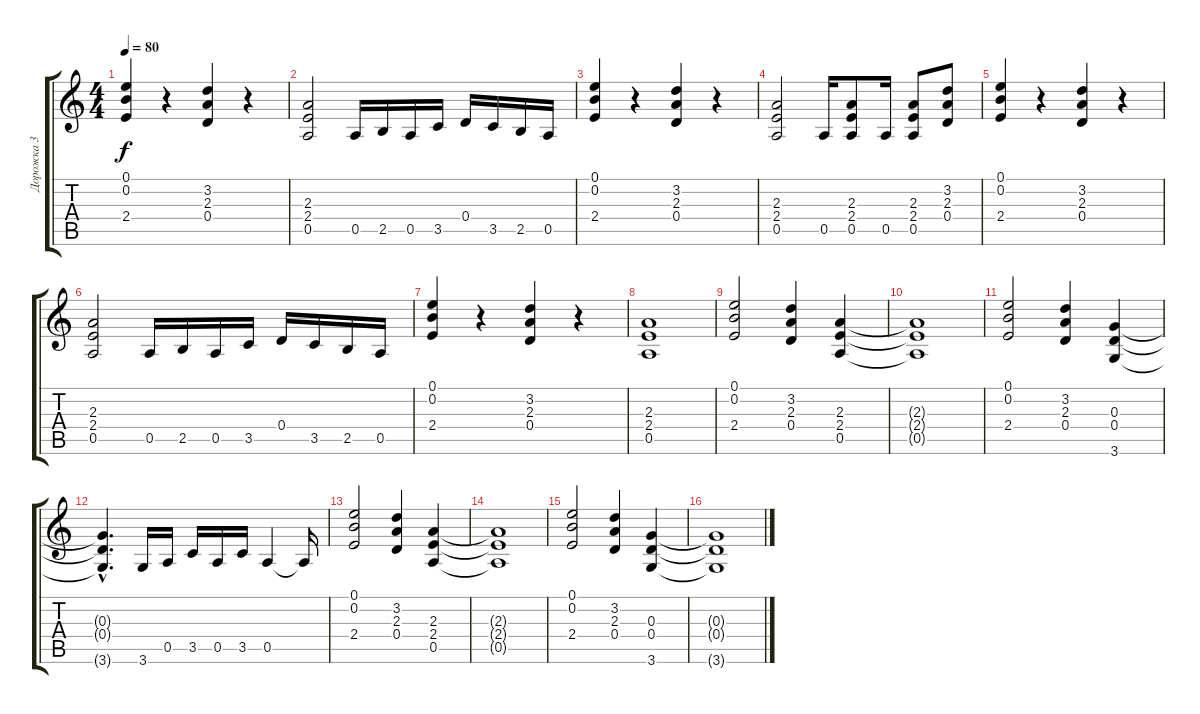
\track ("Дорожка 3" "Дорожка 3") {instrument distortionguitar}
\staff {score tabs}
\tuning (E4 B3 G3 D3 A2 E2) {hide}
\ts (4 4)
\tempo 80
\clef g2
\ks c
(0.1 0.2 2.4).4{dy f} r.4 (3.2 2.3 0.4).4 r.4 |
(2.3 2.4 0.5).2 0.5.16 2.5.16 0.5.16 3.5.16 0.4.16 3.5.16 2.5.16 0.5.16 |
(0.1 0.2 2.4).4 r.4 (3.2 2.3 0.4).4 r.4 |
(2.3 2.4 0.5).2 0.5.16 (2.3 2.4 0.5).8 0.5.16 (2.3 2.4 0.5).8 (3.2 2.3 0.4).8 |
(0.1 0.2 2.4).4 r.4 (3.2 2.3 0.4).4 r.4 |
(2.3 2.4 0.5).2 0.5.16 2.5.16 0.5.16 3.5.16 0.4.16 3.5.16 2.5.16 0.5.16 |
(0.1 0.2 2.4).4 r.4 (3.2 2.3 0.4).4 r.4 |
(2.3 2.4 0.5).1 |
(0.1 0.2 2.4).2 (3.2 2.3 0.4).4 (2.3 2.4 0.5).4 |
(2.3{t} 2.4{t} 0.5{t}).1 |
(0.1 0.2 2.4).2 (3.2 2.3 0.4).4 (0.3 0.4 3.6).4 |
(0.3{hac t} 0.4{hac t} 3.6{hac t}).4{d} 3.6.16 0.5.16 3.5.16 0.5.16 3.5.16 0.5.4 0.5{t}.16 |
(0.1 0.2 2.4).2 (3.2 2.3 0.4).4 (2.3 2.4 0.5).4 |
(2.3{t} 2.4{t} 0.5{t}).1 |
(0.1 0.2 2.4).2 (3.2 2.3 0.4).4 (0.3 0.4 3.6).4 |
(0.3{t} 0.4{t} 3.6{t}).1
